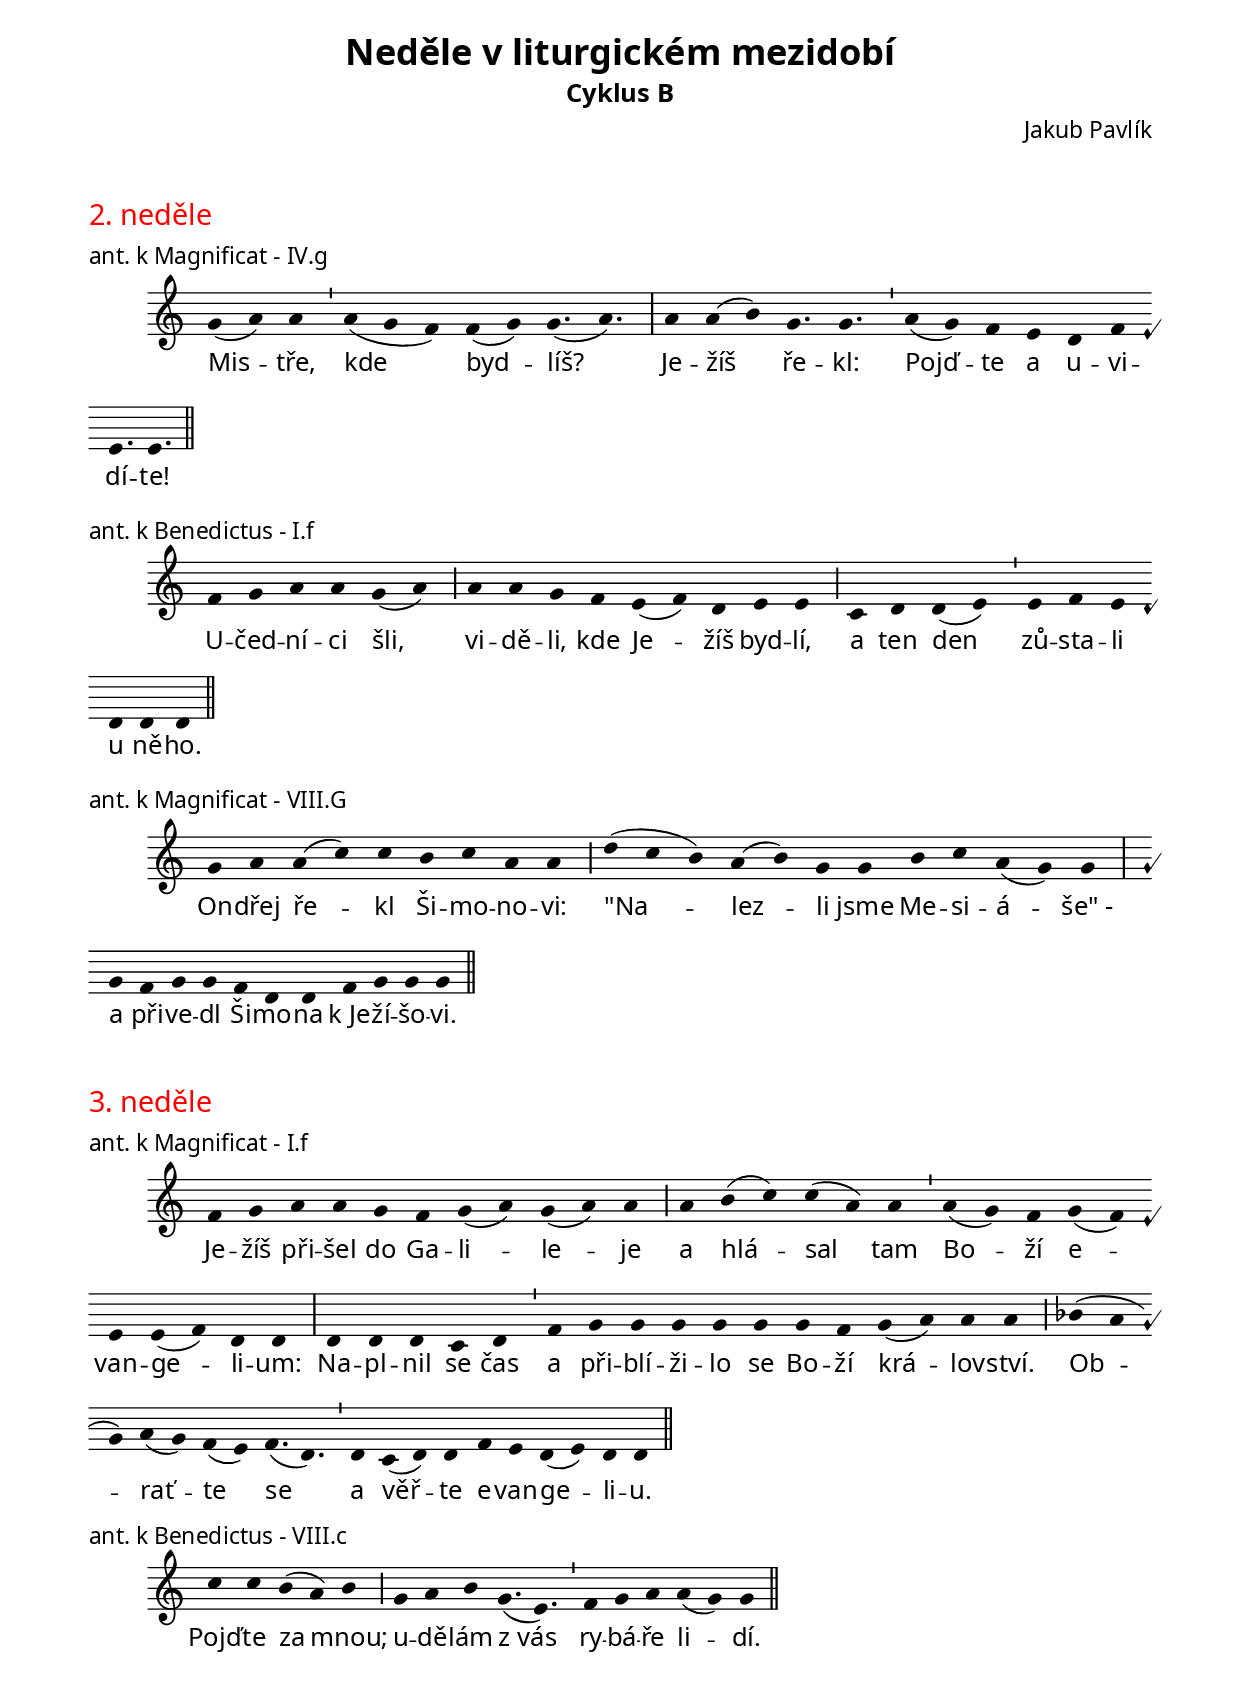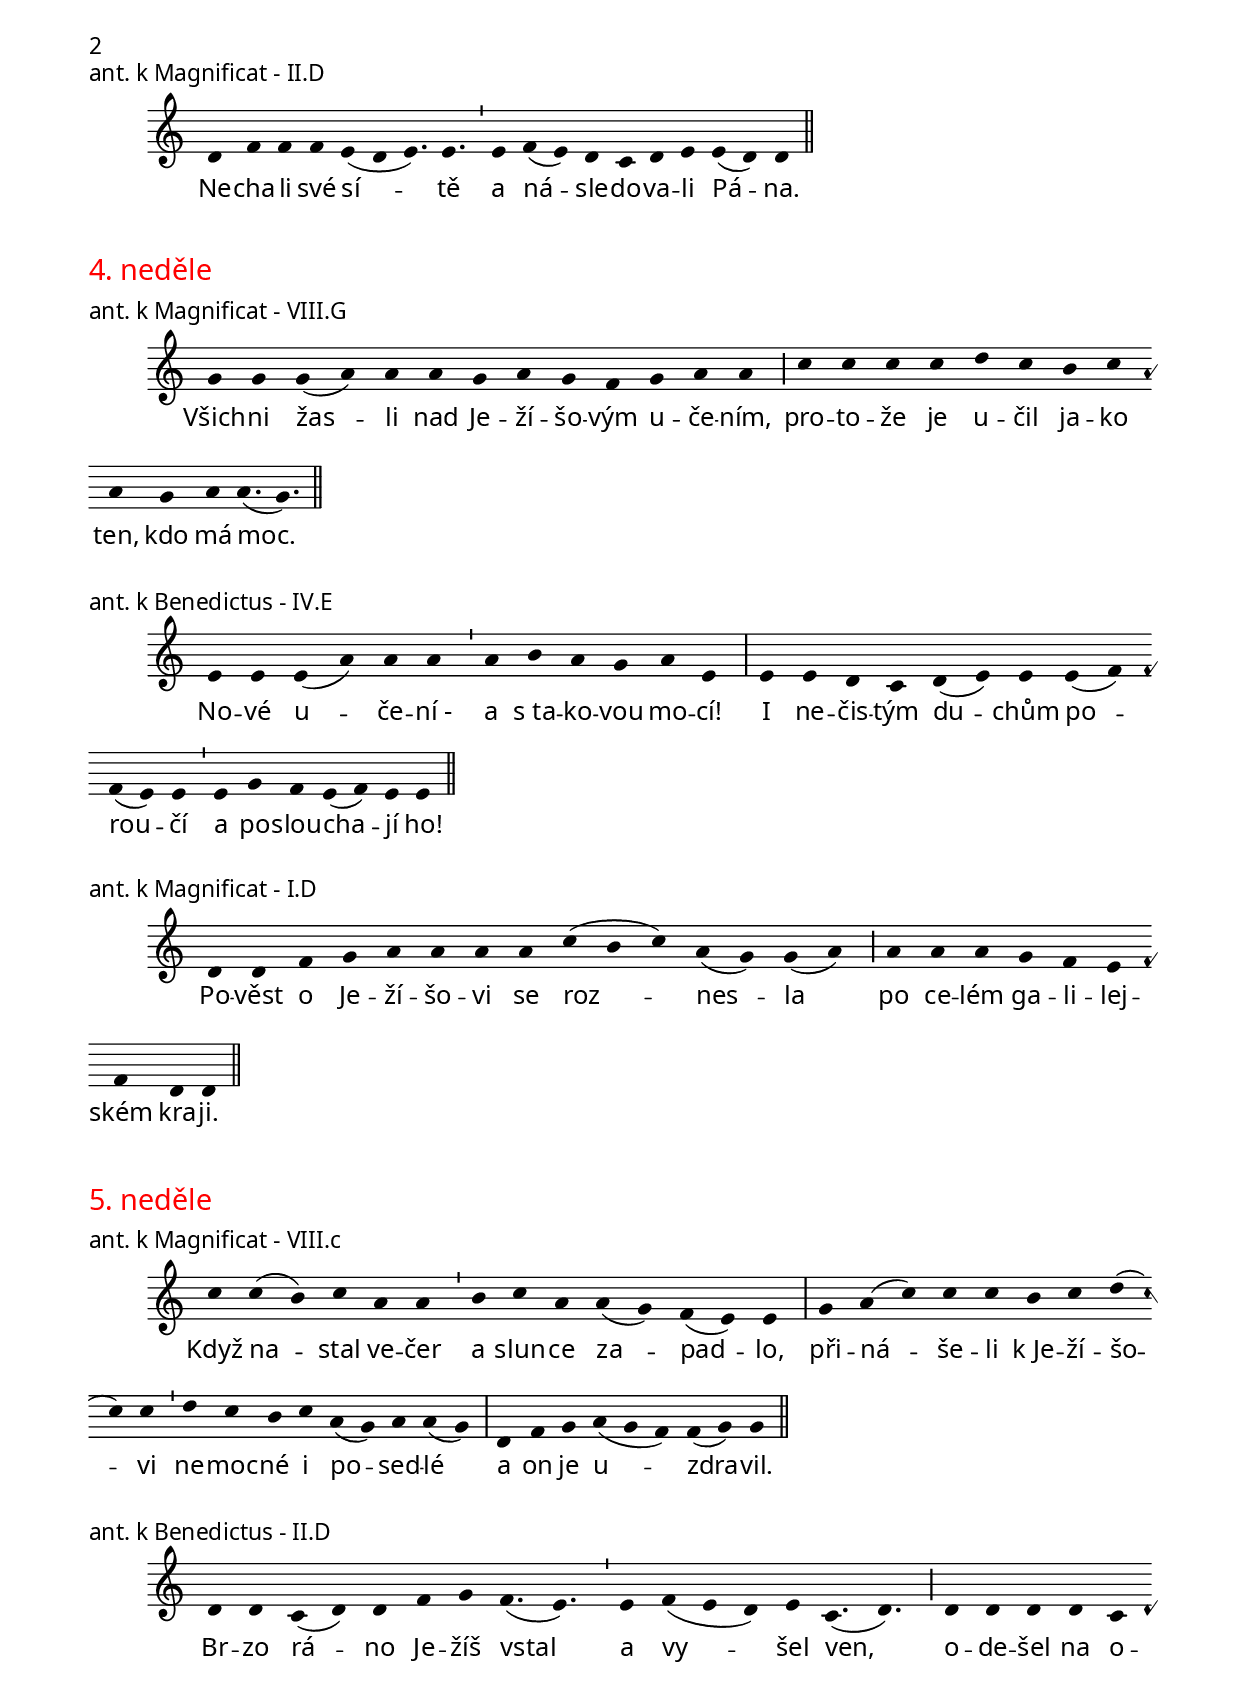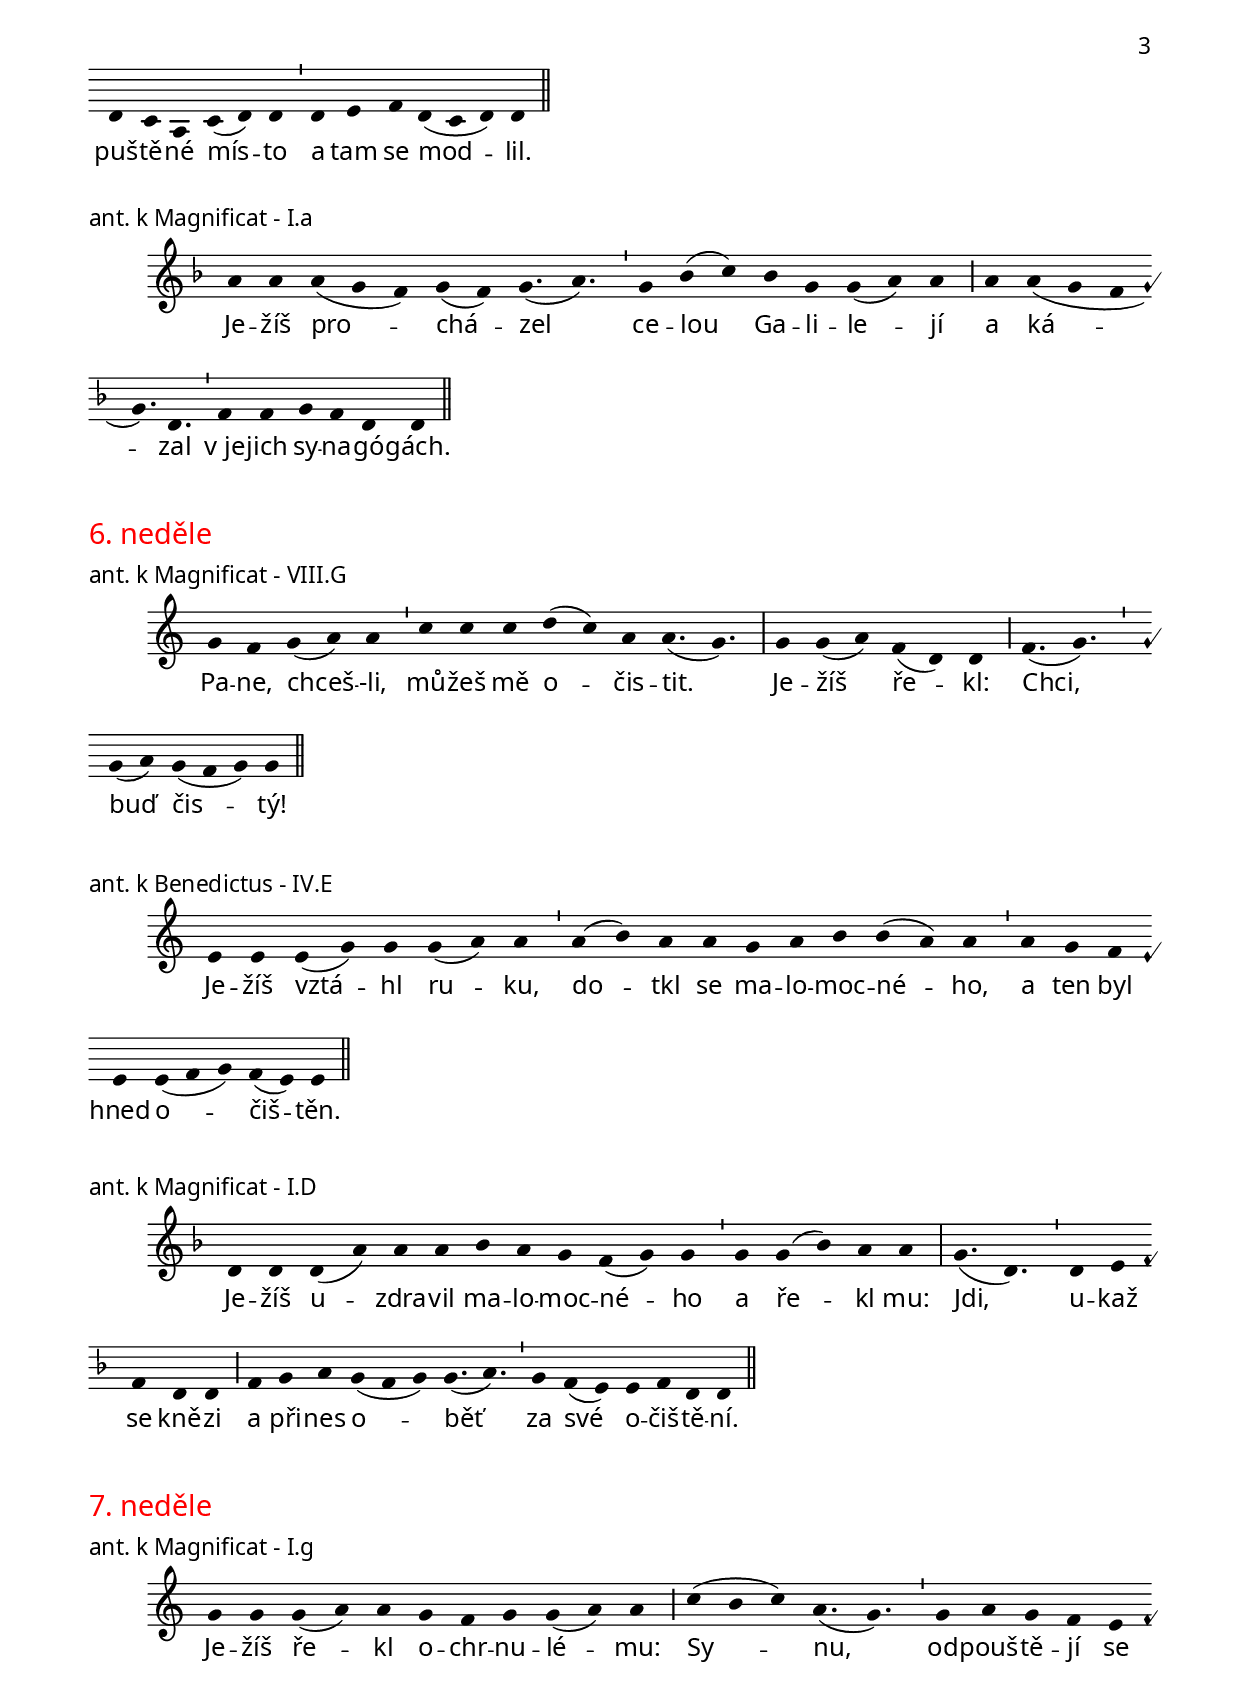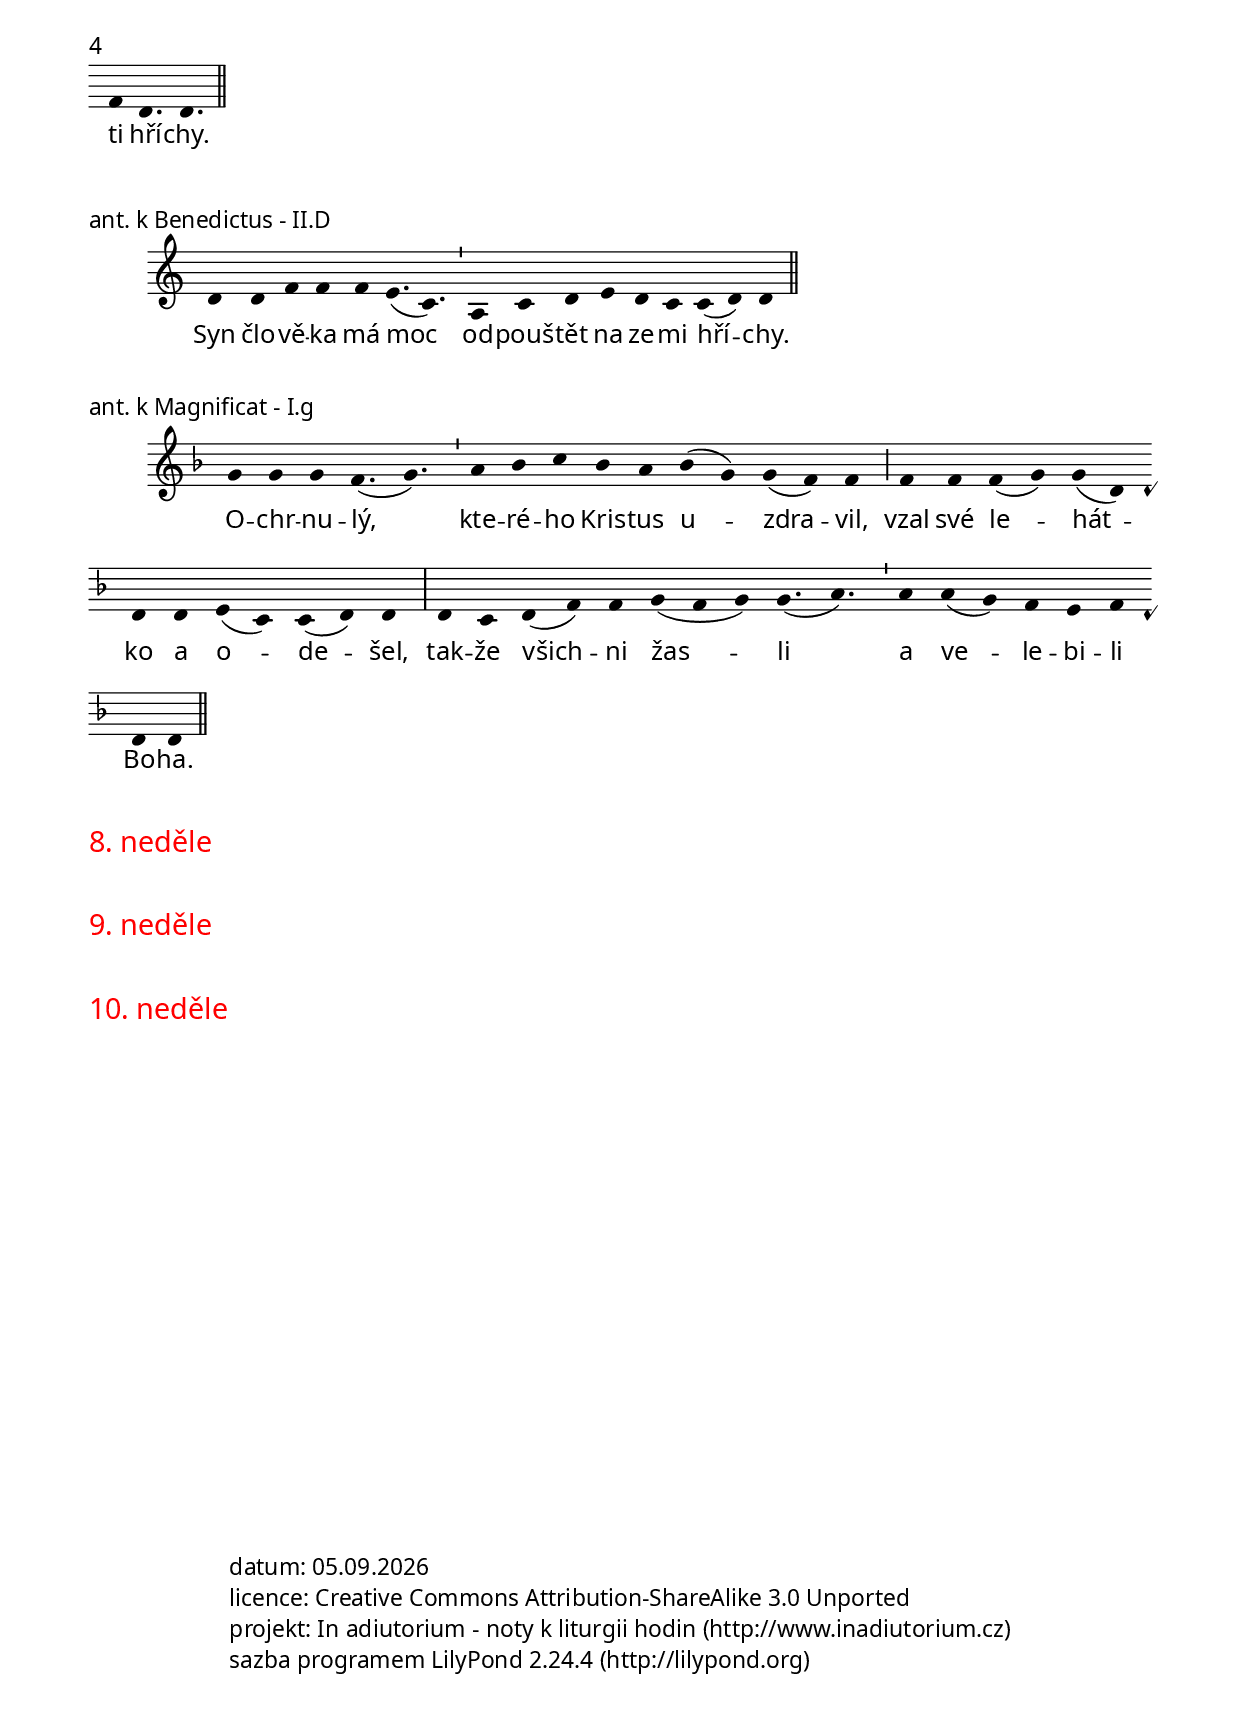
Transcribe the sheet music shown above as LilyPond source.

\version "2.14.2"

\header {
  title = "Neděle v liturgickém mezidobí"
  composer = "Jakub Pavlík"
}

\include "spolecne.ly"

\bookpart {
  \header {
    subtitle = "Cyklus B"
  }

  %{
  \markup {\nadpisDen {"X. neděle"}}
  
  \score {
    \relative c' {
      \choralniRezim

    }
    \addlyrics {

    }
    \header {
      quid = "ant. k"
      modus = ""
      differentia = ""
      psalmus = ""
      id = ""
      piece = \markup {\sestavTitulekBezZalmu}
    }
  }
  %}

  \markup {\nadpisDen {"2. neděle"}}

  \score {
    \relative c'' {
      \choralniRezim
      g( a) a \barMin a( g f) f( g) g4.( a) \barMax
      a4 a( b) g4. g \barMin
      a4( g) f e d f e4. e \barFinalis
    }
    \addlyrics {
      Mis -- tře, kde byd -- líš?
      Je -- žíš ře -- kl:
      Pojď -- te a u -- vi -- dí -- te!
    }
    \header {
      quid = "ant. k Magnificat"
      modus = "IV"
      differentia = "g"
      psalmus = ""
      id = "ne2b-1ne-mag"
      piece = \markup {\sestavTitulekBezZalmu}
    }
  }

  \score {
    \relative c' {
      \choralniRezim
      f4 g a a g( a) \barMaior
      a a g f e( f) d e e \barMaior
      c d d( e) \barMin e f e d d d \barFinalis
    }
    \addlyrics {
      U -- čed -- ní -- ci šli,
      vi -- dě -- li, kde Je -- žíš byd -- lí,
      a ten den zů -- sta -- li u ně -- ho.
    }
    \header {
      quid = "ant. k Benedictus"
      modus = "I"
      differentia = "f"
      psalmus = ""
      id = "ne2b-rch-ben"
      piece = \markup {\sestavTitulekBezZalmu}
    }
  }

  \score {
    \relative c'' {
      \choralniRezim
      g4 a a( c) c b c a a \barMaior
      d( c b) a( b) g g b c a( g) g \barMax
      g f g g f d d f g g g \barFinalis
    }
    \addlyrics {
      On -- dřej ře -- kl Ši -- mo -- no -- vi:
      "\"Na" -- lez -- li jsme Me -- si -- á -- "še\" -"
      a při -- ve -- dl Ši -- mo -- na k_Je -- ží -- šo -- vi.
    }
    \header {
      quid = "ant. k Magnificat"
      modus = "VIII"
      differentia = "G"
      psalmus = ""
      id = "ne2b-ne2-mag"
      piece = \markup {\sestavTitulekBezZalmu}
    }
  }
  
  \markup {\nadpisDen {"3. neděle"}}
    
  \score {
    \relative c' {
      \choralniRezim
      f4 g a a g f g( a) g( a) a \barMaior
      a b( c) c( a) a \barMin 
      a( g) f g( f) e e( f) d d \barMax
      
      d d d c d \barMin
      f g g g g g g f g( a) a a \barMaior
      bes( a g) a( g) f( e) f4.( d) \barMin
      d4 c( d) d f e d( e) d d \barFinalis
    }
    \addlyrics {
      Je -- žíš při -- šel do Ga -- li -- le -- je
      a hlá -- sal tam 
      Bo -- ží e -- van -- ge -- li -- um:
      
      Na -- pl -- nil se čas
      a při -- blí -- ži -- lo se Bo -- ží krá -- lov -- ství.
      Ob -- rať -- te se
      a věř -- te e -- van -- ge -- li -- u.
    }
    \header {
      quid = "ant. k Magnificat"
      modus = "I"
      differentia = "f"
      psalmus = ""
      id = "ne3b-ne1-mag"
      piece = \markup {\sestavTitulekBezZalmu}
    }
  }
  
  \score {
    \relative c'' {
      \choralniRezim
      c4 c b( a) b \barMaior
      g a b g4.( e) \barMin
      f4 g a a( g) g \barFinalis
    }
    \addlyrics {
      Pojď -- te za mnou;
      u -- dě -- lám z_vás ry -- bá -- ře li -- dí.
    }
    \header {
      quid = "ant. k Benedictus"
      modus = "VIII"
      differentia = "c"
      psalmus = ""
      id = "ne3b-rch-ben"
      piece = \markup {\sestavTitulekBezZalmu}
    }
  }
  
  \score {
    \relative c' {
      \choralniRezim
      d4 f f f e( d e4.) e \barMin
      e4 f( e) d c d e e( d) d \barFinalis
    }
    \addlyrics {
      Ne -- cha -- li své sí -- tě
      a ná -- sle -- do -- va -- li Pá -- na.
    }
    \header {
      quid = "ant. k Magnificat"
      modus = "II"
      differentia = "D"
      psalmus = ""
      id = "ne3b-ne2-mag"
      piece = \markup {\sestavTitulekBezZalmu}
    }
  }
  
  \markup {\nadpisDen {"4. neděle"}} 
  
  \score {
    \relative c'' {
      \choralniRezim
      g4 g g( a) a a g a g f g a a \barMaior
      c c c c d c b c a g a a4.( g) \barFinalis
    }
    \addlyrics {
      Všich -- ni žas -- li nad Je -- ží -- šo -- vým u -- če -- ním,
      pro -- to -- že je u -- čil ja -- ko ten,
      kdo má moc.
    }
    \header {
      quid = "ant. k Magnificat"
      modus = "VIII"
      differentia = "G"
      psalmus = ""
      id = "ne4b-ne1-mag"
      piece = \markup {\sestavTitulekBezZalmu}
    }
  }
  
  \score {
    \relative c' {
      \choralniRezim
      e4 e e( a) a a \barMin
      a b a g a e \barMax
      e e d c d( e) e e( f) f( e) e \barMin
      e g f e( f) e e \barFinalis
    }
    \addlyrics {
      No -- vé u -- če -- ní_- 
      a s_ta -- ko -- vou mo -- cí!
      I ne -- čis -- tým du -- chům po -- rou -- čí
      a po -- slou -- cha -- jí ho!
    }
    \header {
      quid = "ant. k Benedictus"
      modus = "IV"
      differentia = "E"
      psalmus = ""
      id = "ne4b-rch-ben"
      piece = \markup {\sestavTitulekBezZalmu}
    }
  }
  
  \score {
    \relative c' {
      \choralniRezim
      d4 d f g a a a a c( b c) a( g) g( a) \barMaior
      a a a g f e f d d \barFinalis
    }
    \addlyrics {
      Po -- věst o Je -- ží -- šo -- vi se roz -- nes -- la
      po ce -- lém ga -- li -- lej -- ském kra -- ji.
    }
    \header {
      quid = "ant. k Magnificat"
      modus = "I"
      differentia = "D"
      psalmus = ""
      id = "ne4b-2ne-mag"
      piece = \markup {\sestavTitulekBezZalmu}
    }
  }
  
  \markup {\nadpisDen {"5. neděle"}}
  
  \score {
    \relative c'' {
      \choralniRezim
      c4 c( b) c a a \barMin
      b c a a( g) f( e) e \barMax
      g a( c) c c b c d( c) c \barMin
      d c b c a( g) a a( g) \barMax
      d f g a( g f) f( g) g \barFinalis
    }
    \addlyrics {
      Když na -- stal ve -- čer
      a slun -- ce za -- pad -- lo,
      při -- ná -- še -- li k_Je -- ží -- šo -- vi
      ne -- moc -- né i po -- sed -- lé
      a on je u -- zdra -- vil.
    }
    \header {
      quid = "ant. k Magnificat"
      modus = "VIII"
      differentia = "c"
      psalmus = ""
      id = "ne5b-1ne-mag"
      piece = \markup {\sestavTitulekBezZalmu}
    }
  }
  
  \score {
    \relative c' {
      \choralniRezim
      d4 d c( d) d f g f4.( e) \barMin
      e4 f( e d) e c4.( d) \barMaior
      d4 d d d c d c a c( d) d \barMin
      d e f d( c d) d \barFinalis
    }
    \addlyrics {
      Br -- zo rá -- no Je -- žíš vstal 
      a vy -- šel ven,
      o -- de -- šel na o -- puš -- tě -- né mís -- to
      a tam se mod -- lil.
    }
    \header {
      quid = "ant. k Benedictus"
      modus = "II"
      differentia = "D"
      psalmus = ""
      id = "ne5b-rch-ben"
      piece = \markup {\sestavTitulekBezZalmu}
    }
  }
  
  \score {
    \relative c'' {
      \choralniRezim
      \key f \major
      a4 a a( g f) g( f) g4.( a) \barMin
      g4 bes( c) bes g g( a) a \barMaior
      a a( g f g4.) d \barMin
      f4 f g f d d \barFinalis
    }
    \addlyrics {
      Je -- žíš pro -- chá -- zel 
      ce -- lou Ga -- li -- le -- jí
      a ká -- zal v_je -- jich sy -- na -- gó -- gách.
    }
    \header {
      quid = "ant. k Magnificat"
      modus = "I"
      differentia = "a"
      psalmus = ""
      id = "ne5b-2ne-mag"
      piece = \markup {\sestavTitulekBezZalmu}
    }
  }
  
  \markup {\nadpisDen {"6. neděle"}}
  
  \score {
    \relative c'' {
      \choralniRezim
      g4 f g( a) a \barMin
      c c c d( c) a a4.( g) \barMax
      g4 g( a) f( d) d \barMaior
      f4.( g) \barMin
      g4( a) g( f g) g \barFinalis
    }
    \addlyrics {
      Pa -- ne, chceš -- -li, 
      mů -- žeš mě o -- čis -- tit.
      Je -- žíš ře -- kl:
      Chci, 
      buď čis -- tý!
    }
    \header {
      quid = "ant. k Magnificat"
      modus = "VIII"
      differentia = "G"
      psalmus = ""
      id = "ne6b-1ne-mag"
      piece = \markup {\sestavTitulekBezZalmu}
    }
  }
  
  \score {
    \relative c' {
      \choralniRezim
      e4 e e( g) g g( a) a \barMin
      a( b) a a g a b b( a) a \barMin
      a g f e e( f g) f( e) e \barFinalis
    }
    \addlyrics {
      Je -- žíš vztá -- hl ru -- ku,
      do -- tkl se ma -- lo -- moc -- né -- ho,
      a ten byl hned o -- čiš -- těn.
    }
    \header {
      quid = "ant. k Benedictus"
      modus = "IV"
      differentia = "E"
      psalmus = ""
      id = "ne6b-rch-ben"
      piece = \markup {\sestavTitulekBezZalmu}
    }
  }
  
  \score {
    \relative c' {
      \choralniRezim
      \key f \major
      d4 d d( a') a a bes a g f( g) g \barMin
      g g( bes) a a \barMax
      g4.( d) \barMin d4 e f d d \barMaior
      f g a g( f g) g4.( a) \barMin
      g4 f( e) e f d d \barFinalis
    }
    \addlyrics {
      Je -- žíš u -- zdra -- vil ma -- lo -- moc -- né -- ho
      a ře -- kl mu:
      Jdi, u -- kaž se kně -- zi
      a při -- nes o -- běť 
      za své o -- čiš -- tě -- ní.
    }
    \header {
      quid = "ant. k Magnificat"
      modus = "I"
      differentia = "D"
      psalmus = ""
      id = "ne6b-2ne-mag"
      piece = \markup {\sestavTitulekBezZalmu}
    }
  }
  
  \markup {\nadpisDen {"7. neděle"}}
  
  \score {
    \relative c'' {
      \choralniRezim
      g4 g g( a) a g f g g( a) a \barMaior
      c( b c) a4.( g) \barMin
      g4 a g f e f d4. d \barFinalis
    }
    \addlyrics {
      Je -- žíš ře -- kl o -- chr -- nu -- lé -- mu:
      Sy -- nu, od -- pouš -- tě -- jí se ti hří -- chy.
    }
    \header {
      quid = "ant. k Magnificat"
      modus = "I"
      differentia = "g"
      psalmus = ""
      id = "ne7b-mag1"
      piece = \markup {\sestavTitulekBezZalmu}
    }
  }
  
  \score {
    \relative c' {
      \choralniRezim
      d4 d f f f e4.( c) \barMin
      a4 c d e d c c( d) d \barFinalis
    }
    \addlyrics {
      Syn člo -- vě -- ka má moc
      od -- pouš -- tět na ze -- mi hří -- chy.
    }
    \header {
      quid = "ant. k Benedictus"
      modus = "II"
      differentia = "D"
      psalmus = ""
      id = "ne7b-ben"
      piece = \markup {\sestavTitulekBezZalmu}
    }
  }
  
  \score {
    \relative c'' {
      \choralniRezim
      \key f \major
      g4 g g f4.( g) \barMin
      a4 bes c bes a bes( g) g( f) f \barMaior
      f f f( g) g( d) d4 d e( c) c( d) d \barMax
      
      d c d( f) f g( f g) g4.( a) \barMin
      a4 a( g) f e f d d \barFinalis
    }
    \addlyrics {
      O -- chr -- nu -- lý, 
      kte -- ré -- ho Kris -- tus u -- zdra -- vil,
      vzal své le -- hát -- ko a o -- de -- šel,
      
      tak -- že všich -- ni žas -- li 
      a ve -- le -- bi -- li Bo -- ha.
    }
    \header {
      quid = "ant. k Magnificat"
      modus = "I"
      differentia = "g"
      psalmus = ""
      id = "ne7b-mag2"
      piece = \markup {\sestavTitulekBezZalmu}
    }
  }
  
  \markup {\nadpisDen {"8. neděle"}}
  
  \score {
    \relative c' {
      \choralniRezim

    }
    \addlyrics {
      Do -- kud ma -- jí hos -- té na svat -- bě že -- ni -- cha me -- zi se -- bou,
      ne -- mo -- hou se pos -- tit.
    }
    \header {
      quid = "ant. k Magnificat"
      modus = ""
      differentia = ""
      psalmus = ""
      id = ""
      piece = \markup {\sestavTitulekBezZalmu}
    }
  }
  
  \score {
    \relative c' {
      \choralniRezim

    }
    \addlyrics {
      Bůh nám dal skr -- ze Kris -- ta schop -- nost
      slou -- žit no -- vé smlou -- vě,
      kte -- rá ne -- spo -- čí -- vá v_li -- te -- ře,
      a -- le v_du -- chu.
    }
    \header {
      quid = "ant. k Benedictus"
      modus = ""
      differentia = ""
      psalmus = ""
      id = ""
      piece = \markup {\sestavTitulekBezZalmu}
    }
  }
  
  \score {
    \relative c' {
      \choralniRezim

    }
    \addlyrics {
      Ni -- kdo ne -- na -- lé -- vá mla -- dé ví -- no do sta -- rých mě -- chů.
      Mla -- dé ví -- no se na -- lé -- vá do mě -- chů no -- vých.
    }
    \header {
      quid = "ant. k Magnificat"
      modus = ""
      differentia = ""
      psalmus = ""
      id = ""
      piece = \markup {\sestavTitulekBezZalmu}
    }
  }
  
  \markup {\nadpisDen {"9. neděle"}}
  
  \score {
    \relative c' {
      \choralniRezim

    }
    \addlyrics {
      So -- bo -- ta je pro člo -- vě -- ka,
      a ne člo -- věk pro so -- bo -- tu.
    }
    \header {
      quid = "ant. k Magnificat"
      modus = ""
      differentia = ""
      psalmus = ""
      id = ""
      piece = \markup {\sestavTitulekBezZalmu}
    }
  }
  
  \score {
    \relative c' {
      \choralniRezim

    }
    \addlyrics {
      Syn člo -- vě -- ka je pá -- nem i nad so -- bo -- tou.
    }
    \header {
      quid = "ant. k Benedictus"
      modus = ""
      differentia = ""
      psalmus = ""
      id = ""
      piece = \markup {\sestavTitulekBezZalmu}
    }
  }
  
  \score {
    \relative c' {
      \choralniRezim

    }
    \addlyrics {
      Smí se v_so -- bo -- tu jed -- nat dob -- ře,
      a -- ne -- bo zle?
      Ži -- vot za -- chrá -- nit,
      a -- ne -- bo za -- bít?
    }
    \header {
      quid = "ant. k Magnificat"
      modus = ""
      differentia = ""
      psalmus = ""
      id = ""
      piece = \markup {\sestavTitulekBezZalmu}
    }
  }
  
  \markup {\nadpisDen {"10. neděle"}}
  
  \score {
    \relative c' {
      \choralniRezim

    }
    \addlyrics {
      Jest -- li -- že vy -- há -- ním zlé du -- chy prs -- tem Bo -- žím,
      pak už k_vám při -- šlo Bo -- ží krá -- lov -- ství.
    }
    \header {
      quid = "ant. k Magnificat"
      modus = ""
      differentia = ""
      psalmus = ""
      id = ""
      piece = \markup {\sestavTitulekBezZalmu}
    }
  }
  
  \score {
    \relative c' {
      \choralniRezim

    }
    \addlyrics {
      Ny -- ní na -- stá -- vá soud nad tím -- to svě -- tem,
      ny -- ní bu -- de vlád -- ce to -- ho -- to svě -- ta vy -- pu -- zen.
    }
    \header {
      quid = "ant. k Benedictus"
      modus = ""
      differentia = ""
      psalmus = ""
      id = ""
      piece = \markup {\sestavTitulekBezZalmu}
    }
  }
  
  \score {
    \relative c' {
      \choralniRezim

    }
    \addlyrics {
      Kaž -- dý, kdo pl -- ní vů -- li Bo -- ží,
      to je můj bra -- tr i ses -- tra i mat -- ka.
    }
    \header {
      quid = "ant. k Magnificat"
      modus = ""
      differentia = ""
      psalmus = ""
      id = ""
      piece = \markup {\sestavTitulekBezZalmu}
    }
  }
}